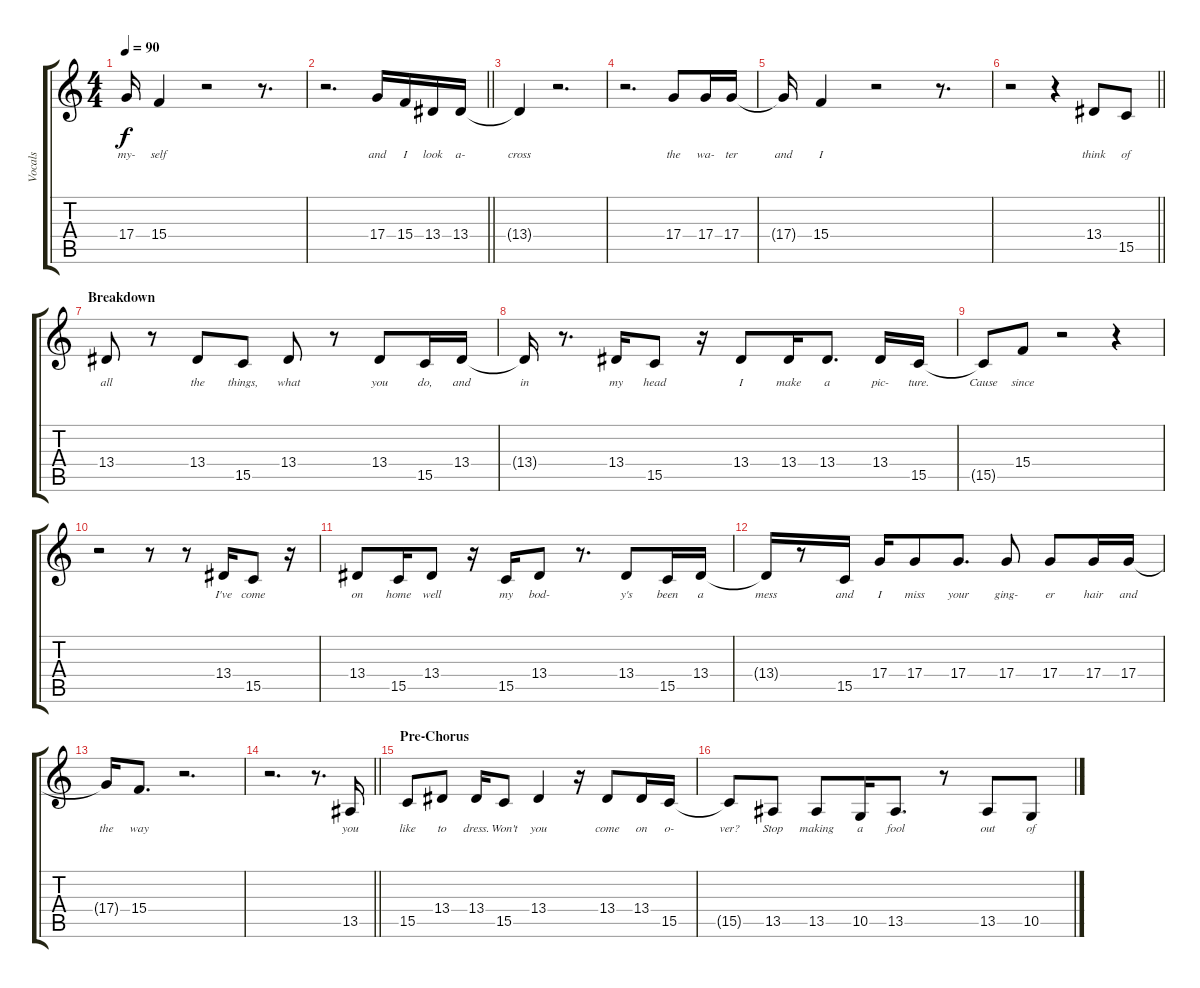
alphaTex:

\track ("Vocals" "Vocals") {instrument oboe}
\staff {score tabs}
\tuning (E4 B3 G3 D3 A2 E2) {hide}
\ts (4 4)
\tempo 90
\clef g2
\ks c
17.4{t}.16{lyrics (0 "my-") lyrics (1 "") lyrics (2 "") lyrics (3 "") lyrics (4 "") dy f} 15.4.4{lyrics (0 "self") lyrics (1 "") lyrics (2 "") lyrics (3 "") lyrics (4 "")} r.2 r.8{d} |
\barLineRight lightlight
r.2{d} 17.4.16{lyrics (0 "and") lyrics (1 "") lyrics (2 "") lyrics (3 "") lyrics (4 "")} 15.4.16{lyrics (0 "I") lyrics (1 "") lyrics (2 "") lyrics (3 "") lyrics (4 "")} 13.4.16{lyrics (0 "look") lyrics (1 "") lyrics (2 "") lyrics (3 "") lyrics (4 "")} 13.4.16{lyrics (0 "a-") lyrics (1 "") lyrics (2 "") lyrics (3 "") lyrics (4 "")} |
13.4{t}.4{lyrics (0 "cross") lyrics (1 "") lyrics (2 "") lyrics (3 "") lyrics (4 "")} r.2{d} |
r.2{d} 17.4.8{lyrics (0 "the") lyrics (1 "") lyrics (2 "") lyrics (3 "") lyrics (4 "")} 17.4.16{lyrics (0 "wa-") lyrics (1 "") lyrics (2 "") lyrics (3 "") lyrics (4 "")} 17.4.16{lyrics (0 "ter") lyrics (1 "") lyrics (2 "") lyrics (3 "") lyrics (4 "")} |
17.4{t}.16{lyrics (0 "and") lyrics (1 "") lyrics (2 "") lyrics (3 "") lyrics (4 "")} 15.4.4{lyrics (0 "I") lyrics (1 "") lyrics (2 "") lyrics (3 "") lyrics (4 "")} r.2 r.8{d} |
\barLineRight lightlight
r.2 r.4 13.4.8{lyrics (0 "think") lyrics (1 "") lyrics (2 "") lyrics (3 "") lyrics (4 "")} 15.5.8{lyrics (0 "of") lyrics (1 "") lyrics (2 "") lyrics (3 "") lyrics (4 "")} |
\section ("" "Breakdown")
13.4.8{lyrics (0 "all") lyrics (1 "") lyrics (2 "") lyrics (3 "") lyrics (4 "")} r.8 13.4.8{lyrics (0 "the") lyrics (1 "") lyrics (2 "") lyrics (3 "") lyrics (4 "")} 15.5.8{lyrics (0 "things,") lyrics (1 "") lyrics (2 "") lyrics (3 "") lyrics (4 "")} 13.4.8{lyrics (0 "what") lyrics (1 "") lyrics (2 "") lyrics (3 "") lyrics (4 "")} r.8 13.4.8{lyrics (0 "you") lyrics (1 "") lyrics (2 "") lyrics (3 "") lyrics (4 "")} 15.5.16{lyrics (0 "do,") lyrics (1 "") lyrics (2 "") lyrics (3 "") lyrics (4 "")} 13.4.16{lyrics (0 "and") lyrics (1 "") lyrics (2 "") lyrics (3 "") lyrics (4 "")} |
13.4{t}.16{lyrics (0 "in") lyrics (1 "") lyrics (2 "") lyrics (3 "") lyrics (4 "")} r.8{d} 13.4.16{lyrics (0 "my") lyrics (1 "") lyrics (2 "") lyrics (3 "") lyrics (4 "")} 15.5.8{lyrics (0 "head") lyrics (1 "") lyrics (2 "") lyrics (3 "") lyrics (4 "")} r.16 13.4.8{lyrics (0 "I") lyrics (1 "") lyrics (2 "") lyrics (3 "") lyrics (4 "")} 13.4.16{lyrics (0 "make") lyrics (1 "") lyrics (2 "") lyrics (3 "") lyrics (4 "")} 13.4.8{d lyrics (0 "a") lyrics (1 "") lyrics (2 "") lyrics (3 "") lyrics (4 "")} 13.4.16{lyrics (0 "pic-") lyrics (1 "") lyrics (2 "") lyrics (3 "") lyrics (4 "")} 15.5.16{lyrics (0 "ture.") lyrics (1 "") lyrics (2 "") lyrics (3 "") lyrics (4 "")} |
15.5{t}.8{lyrics (0 "Cause") lyrics (1 "") lyrics (2 "") lyrics (3 "") lyrics (4 "")} 15.4.8{lyrics (0 "since") lyrics (1 "") lyrics (2 "") lyrics (3 "") lyrics (4 "")} r.2 r.4 |
r.2 r.8 r.8 13.4.16{lyrics (0 "I've") lyrics (1 "") lyrics (2 "") lyrics (3 "") lyrics (4 "")} 15.5.8{lyrics (0 "come") lyrics (1 "") lyrics (2 "") lyrics (3 "") lyrics (4 "")} r.16 |
13.4.8{lyrics (0 "on") lyrics (1 "") lyrics (2 "") lyrics (3 "") lyrics (4 "")} 15.5.16{lyrics (0 "home") lyrics (1 "") lyrics (2 "") lyrics (3 "") lyrics (4 "")} 13.4.8{lyrics (0 "well") lyrics (1 "") lyrics (2 "") lyrics (3 "") lyrics (4 "")} r.16 15.5.16{lyrics (0 "my") lyrics (1 "") lyrics (2 "") lyrics (3 "") lyrics (4 "")} 13.4.8{lyrics (0 "bod-") lyrics (1 "") lyrics (2 "") lyrics (3 "") lyrics (4 "")} r.8{d} 13.4.8{lyrics (0 "y's") lyrics (1 "") lyrics (2 "") lyrics (3 "") lyrics (4 "")} 15.5.16{lyrics (0 "been") lyrics (1 "") lyrics (2 "") lyrics (3 "") lyrics (4 "")} 13.4.16{lyrics (0 "a") lyrics (1 "") lyrics (2 "") lyrics (3 "") lyrics (4 "")} |
13.4{t}.16{lyrics (0 "mess") lyrics (1 "") lyrics (2 "") lyrics (3 "") lyrics (4 "")} r.8 15.5.16{lyrics (0 "and") lyrics (1 "") lyrics (2 "") lyrics (3 "") lyrics (4 "")} 17.4.16{lyrics (0 "I") lyrics (1 "") lyrics (2 "") lyrics (3 "") lyrics (4 "")} 17.4.8{lyrics (0 "miss") lyrics (1 "") lyrics (2 "") lyrics (3 "") lyrics (4 "")} 17.4.8{d lyrics (0 "your") lyrics (1 "") lyrics (2 "") lyrics (3 "") lyrics (4 "")} 17.4.8{lyrics (0 "ging-") lyrics (1 "") lyrics (2 "") lyrics (3 "") lyrics (4 "")} 17.4.8{lyrics (0 "er") lyrics (1 "") lyrics (2 "") lyrics (3 "") lyrics (4 "")} 17.4.16{lyrics (0 "hair") lyrics (1 "") lyrics (2 "") lyrics (3 "") lyrics (4 "")} 17.4.16{lyrics (0 "and") lyrics (1 "") lyrics (2 "") lyrics (3 "") lyrics (4 "")} |
17.4{t}.16{lyrics (0 "the") lyrics (1 "") lyrics (2 "") lyrics (3 "") lyrics (4 "")} 15.4.8{d lyrics (0 "way") lyrics (1 "") lyrics (2 "") lyrics (3 "") lyrics (4 "")} r.2{d} |
\barLineRight lightlight
r.2{d} r.8{d} 13.5.16{lyrics (0 "you") lyrics (1 "") lyrics (2 "") lyrics (3 "") lyrics (4 "")} |
\section ("" "Pre-Chorus")
15.5.8{lyrics (0 "like") lyrics (1 "") lyrics (2 "") lyrics (3 "") lyrics (4 "")} 13.4.8{lyrics (0 "to") lyrics (1 "") lyrics (2 "") lyrics (3 "") lyrics (4 "")} 13.4.16{lyrics (0 "dress.") lyrics (1 "") lyrics (2 "") lyrics (3 "") lyrics (4 "")} 15.5.8{lyrics (0 "Won't") lyrics (1 "") lyrics (2 "") lyrics (3 "") lyrics (4 "")} 13.4.4{lyrics (0 "you") lyrics (1 "") lyrics (2 "") lyrics (3 "") lyrics (4 "")} r.16 13.4.8{lyrics (0 "come") lyrics (1 "") lyrics (2 "") lyrics (3 "") lyrics (4 "")} 13.4.16{lyrics (0 "on") lyrics (1 "") lyrics (2 "") lyrics (3 "") lyrics (4 "")} 15.5.16{lyrics (0 "o-") lyrics (1 "") lyrics (2 "") lyrics (3 "") lyrics (4 "")} |
15.5{t}.8{lyrics (0 "ver?") lyrics (1 "") lyrics (2 "") lyrics (3 "") lyrics (4 "")} 13.5.8{lyrics (0 "Stop") lyrics (1 "") lyrics (2 "") lyrics (3 "") lyrics (4 "")} 13.5.8{lyrics (0 "making") lyrics (1 "") lyrics (2 "") lyrics (3 "") lyrics (4 "")} 10.5.16{lyrics (0 "a") lyrics (1 "") lyrics (2 "") lyrics (3 "") lyrics (4 "")} 13.5.8{d lyrics (0 "fool") lyrics (1 "") lyrics (2 "") lyrics (3 "") lyrics (4 "")} r.8 13.5.8{lyrics (0 "out") lyrics (1 "") lyrics (2 "") lyrics (3 "") lyrics (4 "")} 10.5.8{lyrics (0 "of") lyrics (1 "") lyrics (2 "") lyrics (3 "") lyrics (4 "")}
